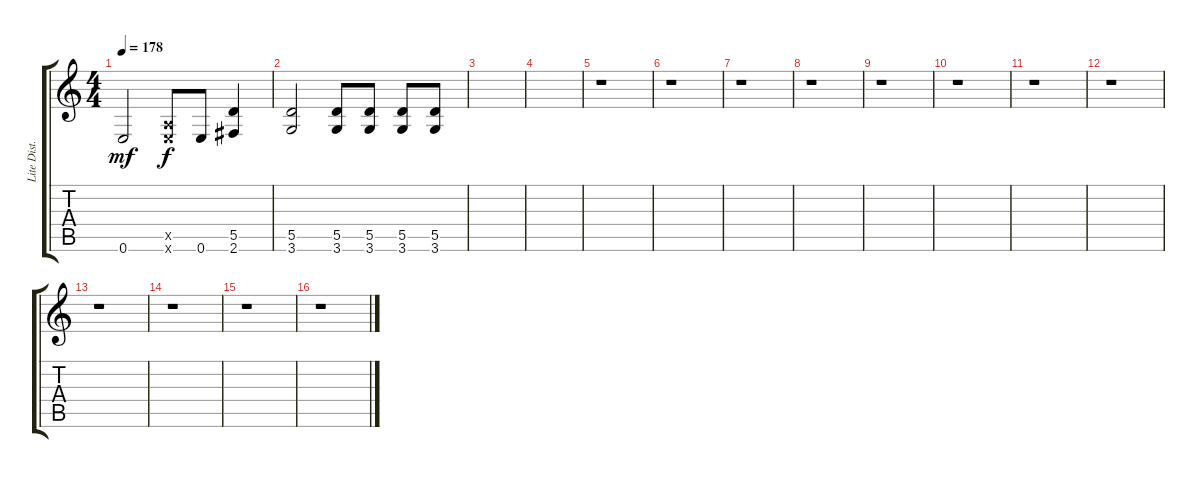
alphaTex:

\track ("Lite Dist. (Interlude)" "Lite Dist.") {instrument overdrivenguitar}
\staff {score tabs}
\tuning (E4 B3 G3 D3 A2 E2) {hide}
\ts (4 4)
\tempo 178
\clef g2
\ks c
0.6.2{dy mf} (0.5{x} 0.6{x}).8{dy f} 0.6.8 (5.5 2.6).4 |
(5.5 3.6).2 (5.5 3.6).8 (5.5 3.6).8 (5.5 3.6).8 (5.5 3.6).8 |
|
|
r.1 |
r.1 |
r.1 |
r.1 |
r.1 |
r.1 |
r.1 |
r.1 |
r.1 |
r.1 |
r.1 |
r.1
